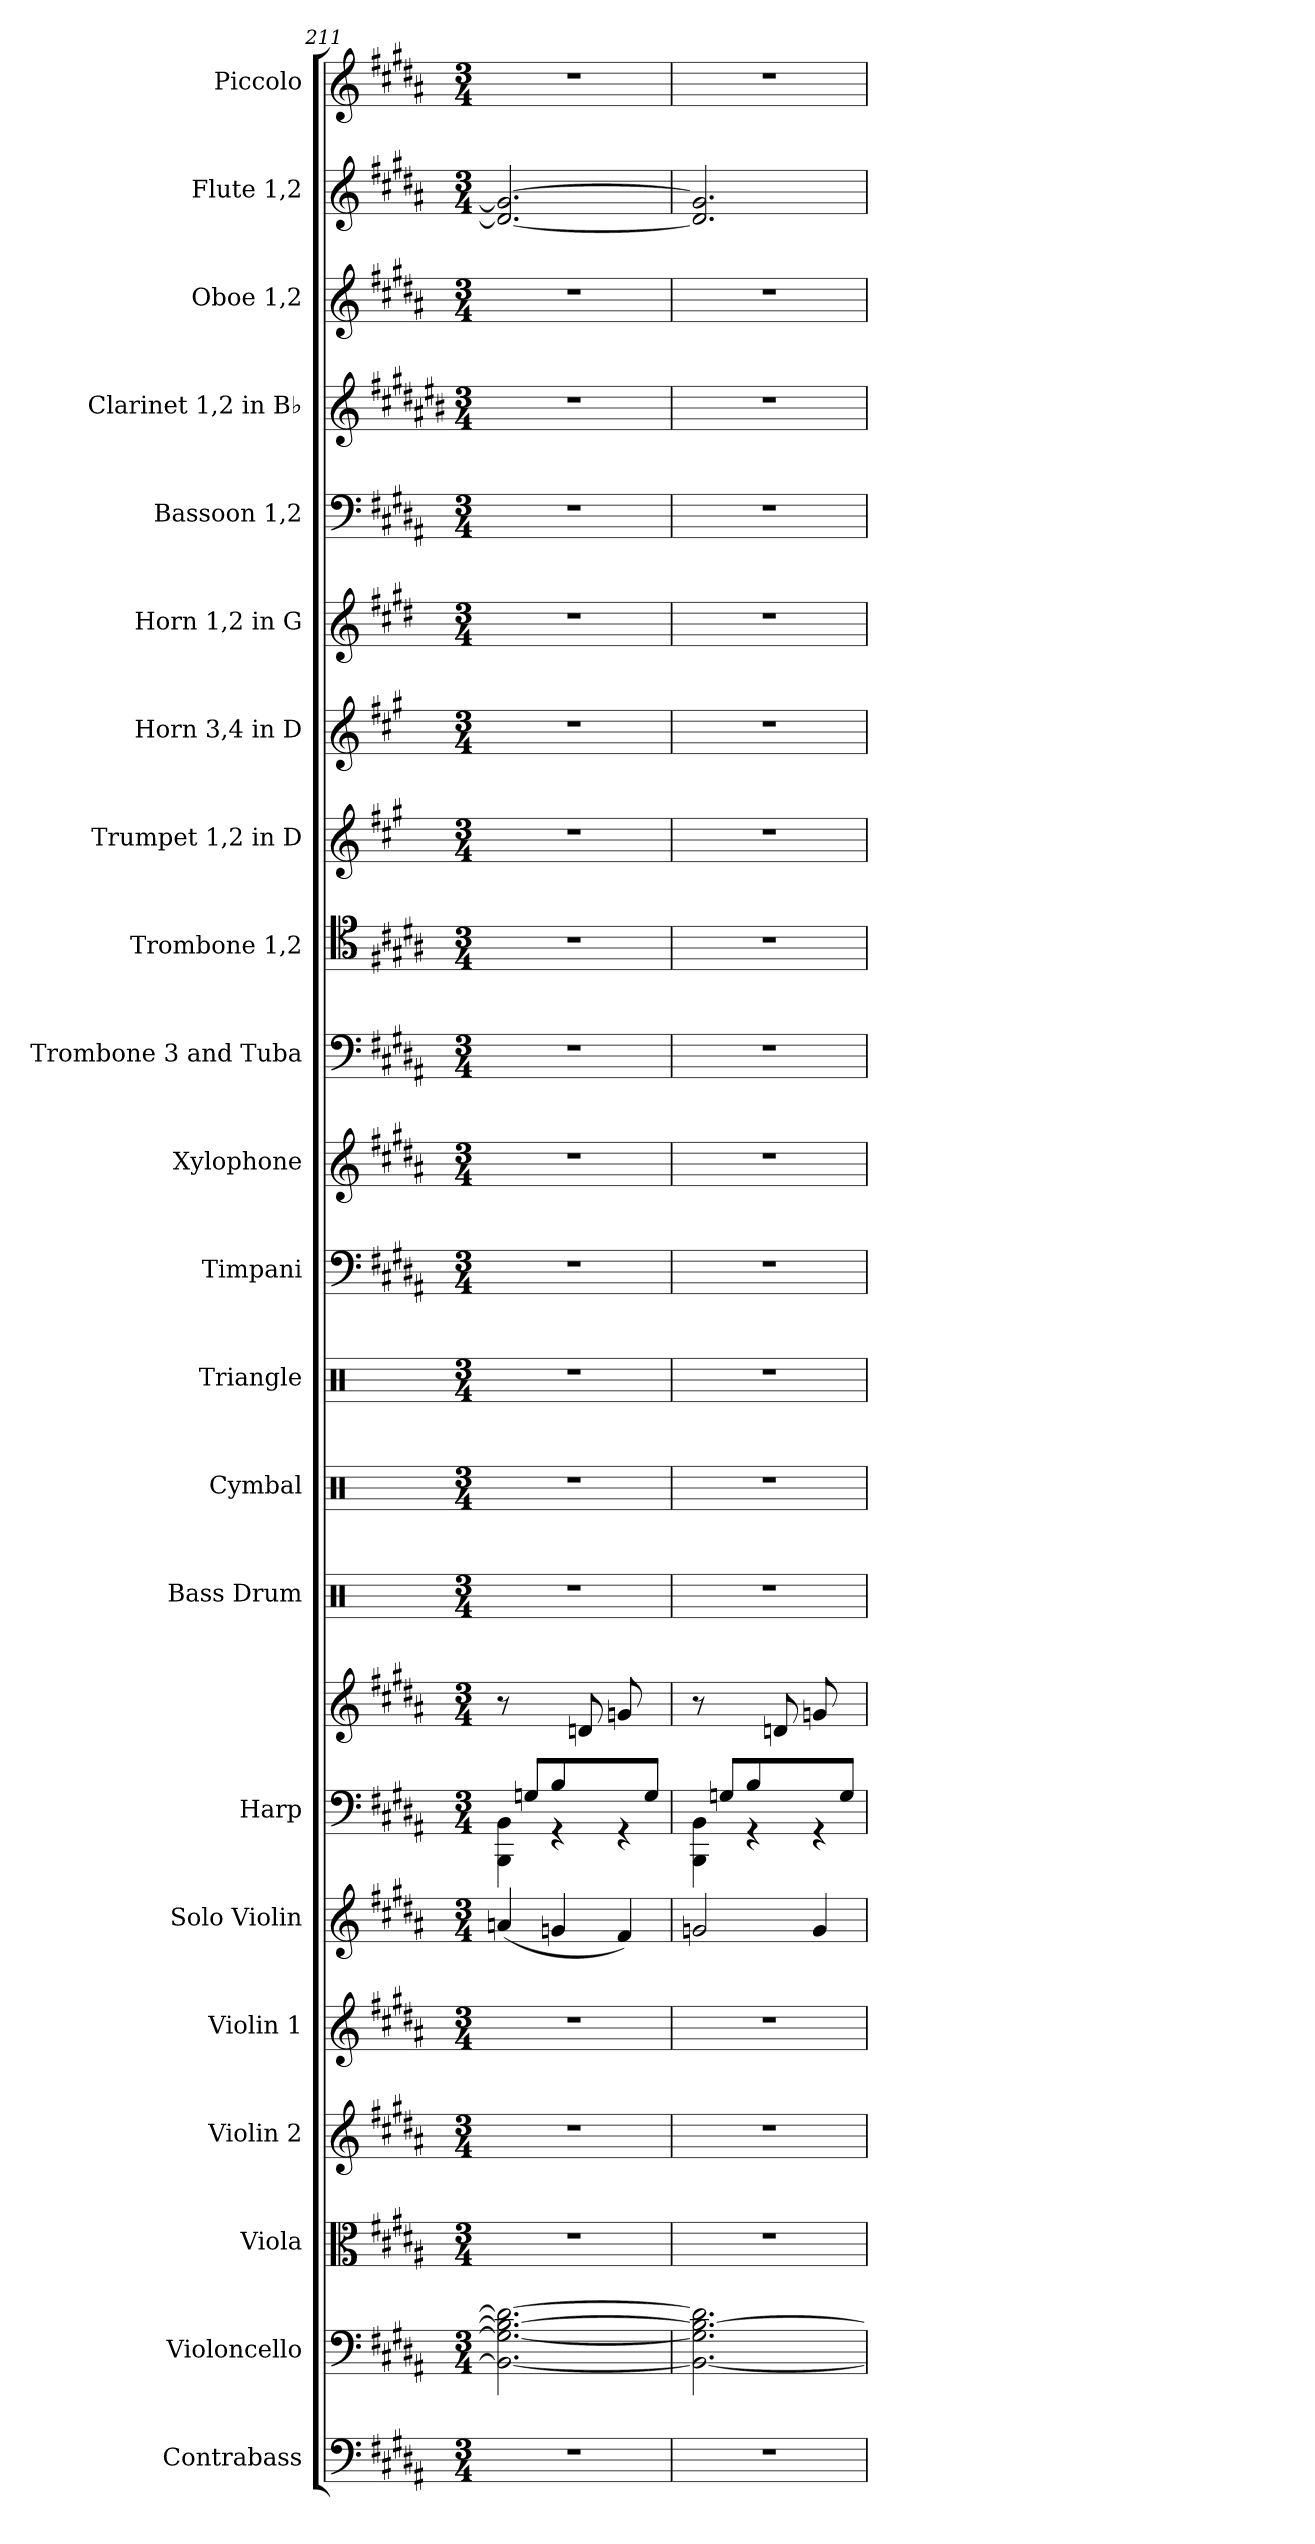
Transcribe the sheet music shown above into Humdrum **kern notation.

**kern	**kern	**kern	**kern	**kern	**kern	**kern	**kern	**kern	**kern	**kern	**kern	**kern	**kern	**kern	**kern	**kern	**kern	**kern	**kern	**kern	**kern	**kern
*part22	*part21	*part20	*part19	*part18	*part17	*part16	*part16	*part15	*part14	*part13	*part12	*part11	*part10	*part9	*part8	*part7	*part6	*part5	*part4	*part3	*part2	*part1
*staff23	*staff22	*staff21	*staff20	*staff19	*staff18	*staff17	*staff16	*staff15	*staff14	*staff13	*staff12	*staff11	*staff10	*staff9	*staff8	*staff7	*staff6	*staff5	*staff4	*staff3	*staff2	*staff1
*I"Contrabass	*I"Violoncello	*I"Viola	*I"Violin 2	*I"Violin 1	*I"Solo Violin	*I"Harp	*	*I"Bass Drum	*I"Cymbal	*I"Triangle	*I"Timpani	*I"Xylophone	*I"Trombone 3 and Tuba	*I"Trombone 1,2	*I"Trumpet 1,2 in D	*I"Horn 3,4 in D	*I"Horn 1,2 in G	*I"Bassoon 1,2	*I"Clarinet 1,2 in B♭	*I"Oboe 1,2	*I"Flute 1,2	*I"Piccolo
*I'Cb.	*I'Vc.	*I'Vla.	*I'Vln. 2	*I'Vln. 1	*I'Solo Vln.	*I'Hrp.	*	*I'B.D	*I'Cym.	*I'Trgl.	*I'Timp.	*I'Xyl.	*I'Tbn. 3 and Tba.	*I'Tbn. 1,2	*I'Tpt. 1,2 in D	*I'Hn. 3,4 in D	*I'Hn. 1,2 in G	*I'Bsn. 1,2	*I'Cl. 1,2 in B♭	*I'Ob. 1,2	*I'Fl. 1,2	*I'Picc.
*clefF4	*clefF4	*clefC3	*clefG2	*clefG2	*clefG2	*clefF4	*clefG2	*clefX	*clefX	*clefX	*clefF4	*clefG2	*clefF4	*clefC4	*clefG2	*clefG2	*clefG2	*clefF4	*clefG2	*clefG2	*clefG2	*clefG2
*ITrd7c12	*	*	*	*	*	*	*	*	*	*	*	*ITrd-7c-12	*	*	*ITrd-1c-2	*ITrd6c10	*ITrd3c5	*	*ITrd1c2	*	*	*ITrd-7c-12
*k[f#c#g#d#a#]	*k[f#c#g#d#a#]	*k[f#c#g#d#a#]	*k[f#c#g#d#a#]	*k[f#c#g#d#a#]	*k[f#c#g#d#a#]	*k[f#c#g#d#a#]	*k[f#c#g#d#a#]	*k[]	*k[]	*k[]	*k[f#c#g#d#a#]	*k[f#c#g#d#a#]	*k[f#c#g#d#a#]	*k[f#c#g#d#a#]	*k[f#c#g#d#a#]	*k[f#c#g#d#a#]	*k[f#c#g#d#a#]	*k[f#c#g#d#a#]	*k[f#c#g#d#a#]	*k[f#c#g#d#a#]	*k[f#c#g#d#a#]	*k[f#c#g#d#a#]
*M3/4	*M3/4	*M3/4	*M3/4	*M3/4	*M3/4	*M3/4	*M3/4	*M3/4	*M3/4	*M3/4	*M3/4	*M3/4	*M3/4	*M3/4	*M3/4	*M3/4	*M3/4	*M3/4	*M3/4	*M3/4	*M3/4	*M3/4
=211	=211	=211	=211	=211	=211	=211	=211	=211	=211	=211	=211	=211	=211	=211	=211	=211	=211	=211	=211	=211	=211	=211
*	*	*	*	*	*	*^	*	*	*	*	*	*	*	*	*	*	*	*	*	*	*	*
2.r	2.BB\_ 2.G\_ 2.B\_ 2.d\_	2.r	2.r	2.r	(<4an/	8ryy	4BBB\ 4BB\	8r	2.r	2.r	2.r	2.r	2.r	2.r	2.r	2.r	2.r	2.r	2.r	2.r	2.r	2.d/_ 2.g/_	2.r
.	.	.	.	.	.	8Gn/L	.	4ryy	.	.	.	.	.	.	.	.	.	.	.	.	.	.	.
.	.	.	.	.	4gn/	8B/	4rGG	.	.	.	.	.	.	.	.	.	.	.	.	.	.	.	.
.	.	.	.	.	.	4ryy	.	8dn/	.	.	.	.	.	.	.	.	.	.	.	.	.	.	.
.	.	.	.	.	4f#/)	.	4rGG	8gn/	.	.	.	.	.	.	.	.	.	.	.	.	.	.	.
.	.	.	.	.	.	8G/J	.	8ryy	.	.	.	.	.	.	.	.	.	.	.	.	.	.	.
!!LO:PB:g=z
=212	=212	=212	=212	=212	=212	=212	=212	=212	=212	=212	=212	=212	=212	=212	=212	=212	=212	=212	=212	=212	=212	=212	=212
2.r	2.BB\_ 2.Gn\] 2.B\_ 2.dn\]	2.r	2.r	2.r	2gn/	8ryy	4BBB\ 4BB\	8r	2.r	2.r	2.r	2.r	2.r	2.r	2.r	2.r	2.r	2.r	2.r	2.r	2.r	2.dn/] 2.gn/]	2.r
.	.	.	.	.	.	8Gn/L	.	4ryy	.	.	.	.	.	.	.	.	.	.	.	.	.	.	.
.	.	.	.	.	.	8B/	4rGG	.	.	.	.	.	.	.	.	.	.	.	.	.	.	.	.
.	.	.	.	.	.	4ryy	.	8dn/	.	.	.	.	.	.	.	.	.	.	.	.	.	.	.
.	.	.	.	.	4g/	.	4rGG	8gn/	.	.	.	.	.	.	.	.	.	.	.	.	.	.	.
.	.	.	.	.	.	8G/J	.	8ryy	.	.	.	.	.	.	.	.	.	.	.	.	.	.	.
*	*	*	*	*	*	*v	*v	*	*	*	*	*	*	*	*	*	*	*	*	*	*	*	*
=	=	=	=	=	=	=	=	=	=	=	=	=	=	=	=	=	=	=	=	=	=	=
*-	*-	*-	*-	*-	*-	*-	*-	*-	*-	*-	*-	*-	*-	*-	*-	*-	*-	*-	*-	*-	*-	*-
